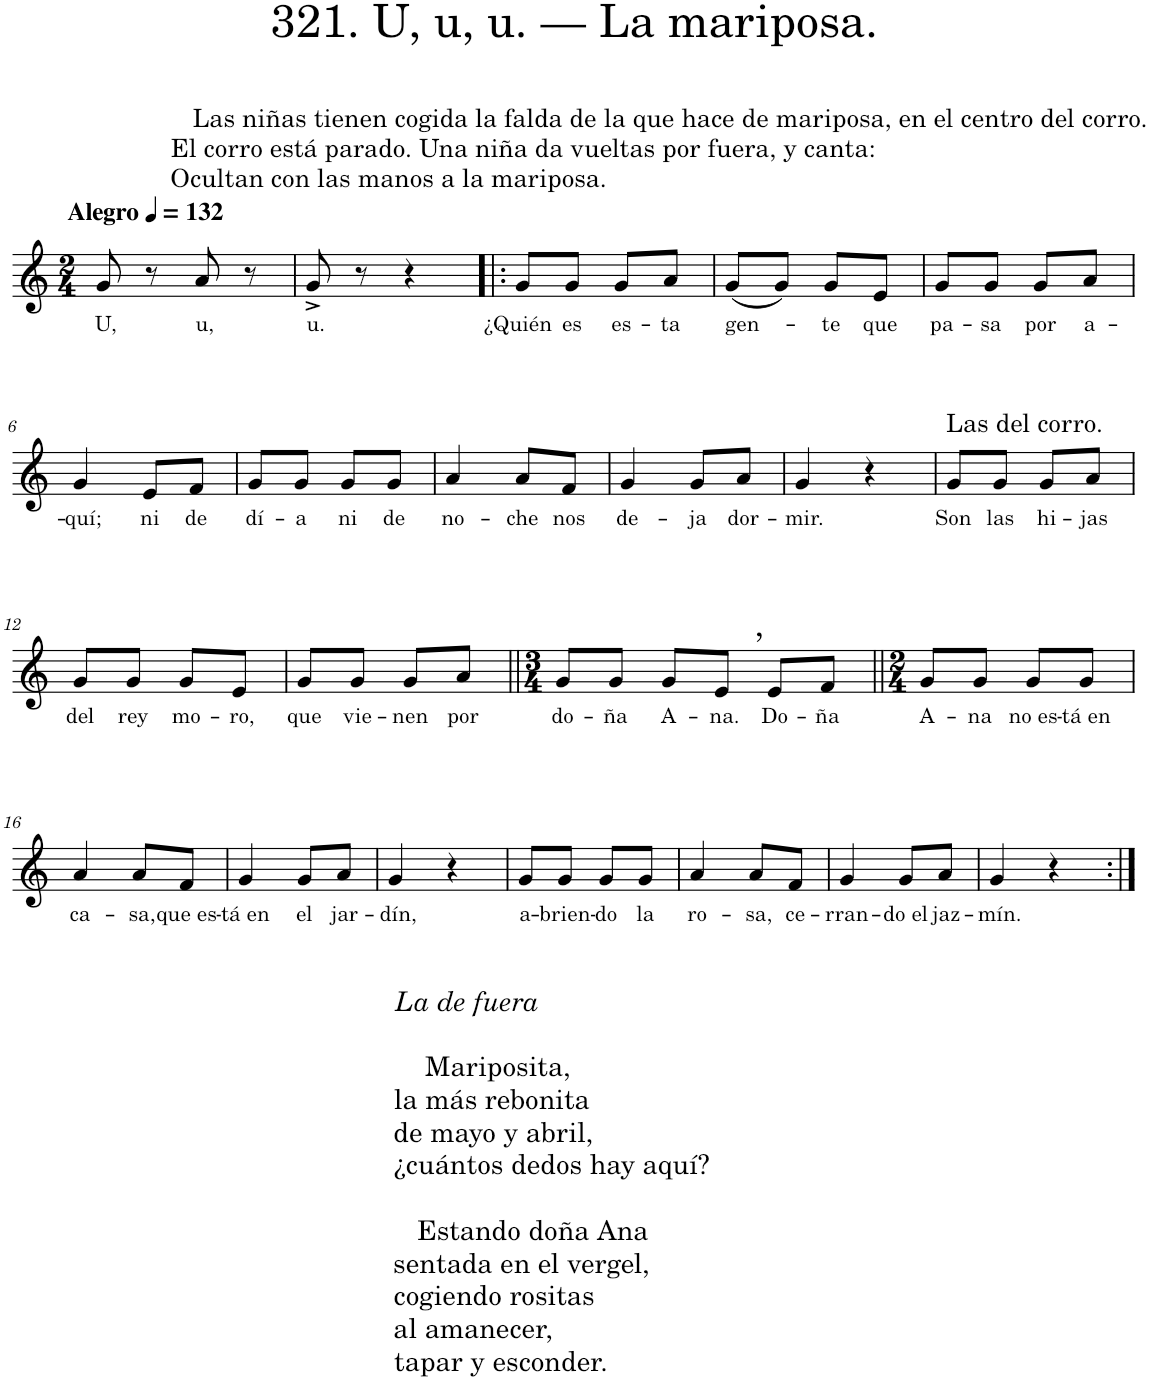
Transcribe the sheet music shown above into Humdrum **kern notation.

**kern	**text
*part1	*part1
*staff1	*staff1
*I"Piano	*
*I'Pno.	*
*clefG2	*
*k[]	*
*M2/4	*
*MM132	*
=1	=1
!LO:TX:a:B:t=Alegro	!
!	!LO:LY:b
8g/	U,
8r	.
!LO:TX:a:t=Las niñas tienen cogida la falda de la que hace de mariposa, en el centro del corro.	!
!LO:TX:a:t=El corro está parado. Una niña da vueltas por fuera, y canta&colon;	!
!LO:TX:a:t=Ocultan con las manos a la mariposa.	!
!	!LO:LY:b
8a/	u,
8r	.
=2	=2
!	!LO:LY:b
8g^/	u.
8r	.
4r	.
=3!|:	=3!|:
!	!LO:LY:b
8g/L	¿Quién
!	!LO:LY:b
8g/J	es
!	!LO:LY:b
8g/L	es-
!	!LO:LY:b
8a/J	-ta
=4	=4
!	!LO:LY:b
(8g/L	gen-
8g/J)	.
!	!LO:LY:b
8g/L	-te
!	!LO:LY:b
8e/J	que
=5	=5
!	!LO:LY:b
8g/L	pa-
!	!LO:LY:b
8g/J	-sa
!	!LO:LY:b
8g/L	por
!	!LO:LY:b
8a/J	a-
!!LO:LB:g=z
=6	=6
!	!LO:LY:b
4g/	-quí;
!	!LO:LY:b
8e/L	ni
!	!LO:LY:b
8f/J	de
=7	=7
!	!LO:LY:b
8g/L	dí-
!	!LO:LY:b
8g/J	-a
!	!LO:LY:b
8g/L	ni
!	!LO:LY:b
8g/J	de
=8	=8
!	!LO:LY:b
4a/	no-
!	!LO:LY:b
8a/L	-che
!	!LO:LY:b
8f/J	nos
=9	=9
!	!LO:LY:b
4g/	de-
!	!LO:LY:b
8g/L	-ja
!	!LO:LY:b
8a/J	dor-
=10	=10
!	!LO:LY:b
4g/	-mir.
4r	.
=11	=11
!LO:TX:a:t=Las del corro.	!
!	!LO:LY:b
8g/L	Son
!	!LO:LY:b
8g/J	las
!	!LO:LY:b
8g/L	hi-
!	!LO:LY:b
8a/J	-jas
!!LO:LB:g=z
=12	=12
!	!LO:LY:b
8g/L	del
!	!LO:LY:b
8g/J	rey
!	!LO:LY:b
8g/L	mo-
!	!LO:LY:b
8e/J	-ro,
=13	=13
!	!LO:LY:b
8g/L	que
!	!LO:LY:b
8g/J	vie-
!	!LO:LY:b
8g/L	-nen
!	!LO:LY:b
8a/J	por
=14||	=14||
*M3/4	*
!	!LO:LY:b
8g/L	do-
!	!LO:LY:b
8g/J	-ña
!	!LO:LY:b
8g/L	A-
!LO:TX:a:t=,	!
!	!LO:LY:b
8e/J	-na.
!	!LO:LY:b
8e/L	Do-
!	!LO:LY:b
8f/J	-ña
=15||	=15||
*M2/4	*
!	!LO:LY:b
8g/L	A-
!	!LO:LY:b
8g/J	-na
!	!LO:LY:b
8g/L	no es-
!	!LO:LY:b
8g/J	-tá en
!!LO:LB:g=z
=16	=16
!	!LO:LY:b
4a/	ca-
!	!LO:LY:b
8a/L	-sa,
!	!LO:LY:b
8f/J	que es-
=17	=17
!	!LO:LY:b
4g/	-tá en
!	!LO:LY:b
8g/L	el
!	!LO:LY:b
8a/J	jar-
=18	=18
!LO:TX:b:i:t=La de fuera	!
!LO:TX:b:t=Mariposita,	!
!LO:TX:b:t=la más rebonita	!
!LO:TX:b:t=de mayo y abril,	!
!LO:TX:b:t=¿cuántos dedos hay aquí?	!
!LO:TX:b:t=Estando doña Ana	!
!LO:TX:b:t=sentada en el vergel,	!
!LO:TX:b:t=cogiendo rositas	!
!LO:TX:b:t=al amanecer,	!
!LO:TX:b:t=tapar y esconder.	!
!	!LO:LY:b
4g/	-dín,
4r	.
=19	=19
!	!LO:LY:b
8g/L	a-
!	!LO:LY:b
8g/J	-brien-
!	!LO:LY:b
8g/L	-do
!	!LO:LY:b
8g/J	la
=20	=20
!	!LO:LY:b
4a/	ro-
!	!LO:LY:b
8a/L	-sa,
!	!LO:LY:b
8f/J	ce-
=21	=21
!	!LO:LY:b
4g/	-rran-
!	!LO:LY:b
8g/L	-do el
!	!LO:LY:b
8a/J	jaz-
=22	=22
!	!LO:LY:b
4g/	-mín.
4r	.
=:|!	=:|!
*-	*-
